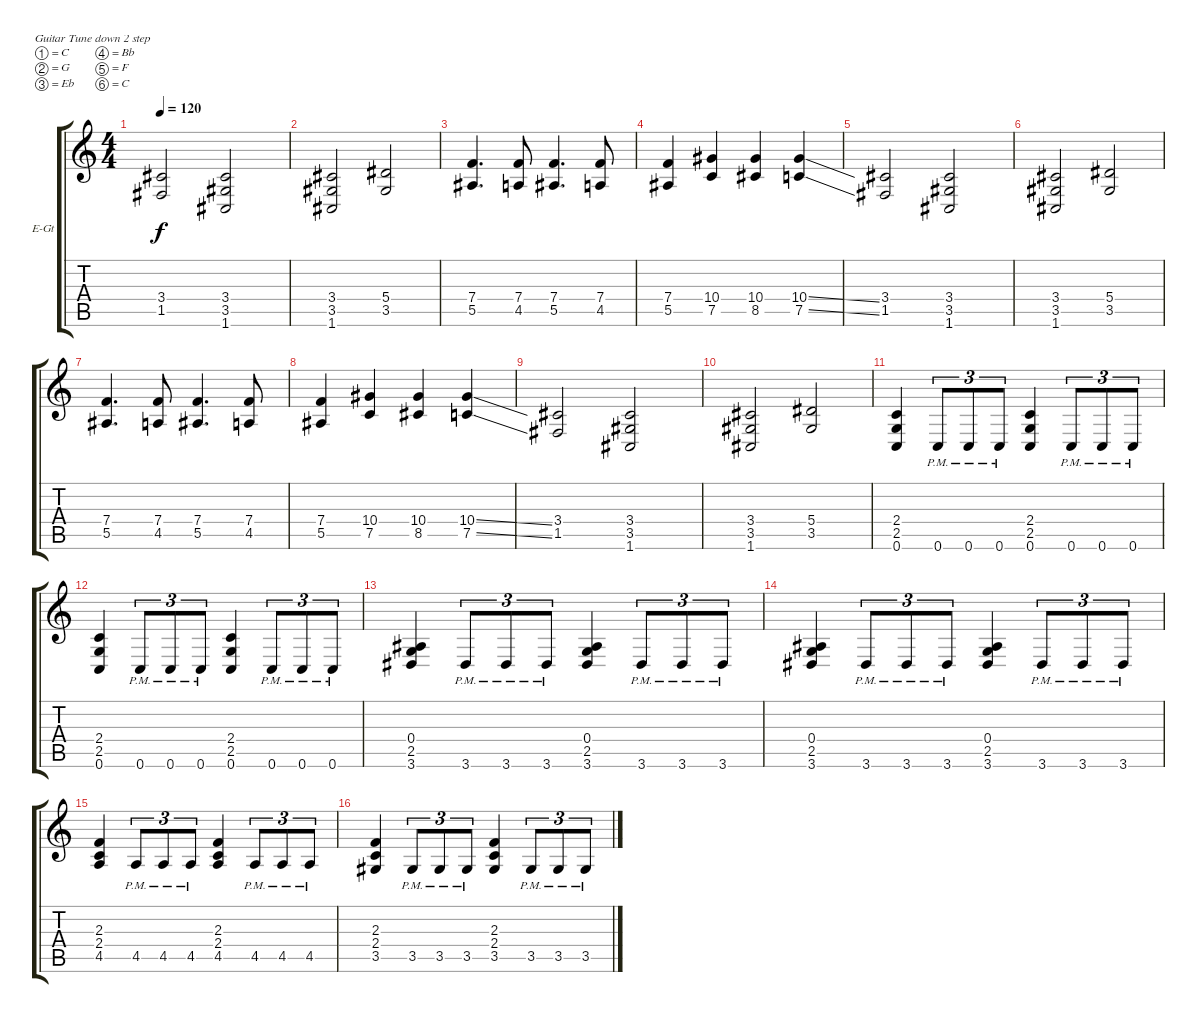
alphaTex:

\bracketExtendMode groupsimilarinstruments
\firstSystemTrackNameOrientation horizontal
\otherSystemsTrackNameOrientation horizontal
\track ("Electric Guitar 1" "E-Gt") {instrument distortionguitar}
\staff {score tabs}
\tuning (C4 G3 Eb3 Bb2 F2 C2)
\ts (4 4)
\tempo 120
\clef g2
\ks c
(1.5 3.4).2{dy f} (1.6 3.5 3.4).2 |
(1.6 3.5 3.4).2 (3.5 5.4).2 |
(5.5 7.4).4{d} (4.5 7.4).8 (5.5 7.4).4{d} (4.5 7.4).8 |
(5.5 7.4).4 (10.4 7.5).4 (8.5 10.4).4 (7.5{ss} 10.4{ss}).4 |
(1.5 3.4).2 (1.6 3.5 3.4).2 |
(1.6 3.5 3.4).2 (3.5 5.4).2 |
(5.5 7.4).4{d} (4.5 7.4).8 (5.5 7.4).4{d} (4.5 7.4).8 |
(5.5 7.4).4 (10.4 7.5).4 (8.5 10.4).4 (7.5{ss} 10.4{ss}).4 |
(1.5 3.4).2 (1.6 3.5 3.4).2 |
(1.6 3.5 3.4).2 (3.5 5.4).2 |
(0.6 2.5 2.4).4 0.6{pm}.8{tu (3 2)} 0.6{pm}.8{tu (3 2)} 0.6{pm}.8{tu (3 2)} (0.6 2.5 2.4).4 0.6{pm}.8{tu (3 2)} 0.6{pm}.8{tu (3 2)} 0.6{pm}.8{tu (3 2)} |
(0.6 2.5 2.4).4 0.6{pm}.8{tu (3 2)} 0.6{pm}.8{tu (3 2)} 0.6{pm}.8{tu (3 2)} (0.6 2.5 2.4).4 0.6{pm}.8{tu (3 2)} 0.6{pm}.8{tu (3 2)} 0.6{pm}.8{tu (3 2)} |
(3.6 2.5 0.4).4 3.6{pm}.8{tu (3 2)} 3.6{pm}.8{tu (3 2)} 3.6{pm}.8{tu (3 2)} (3.6 2.5 0.4).4 3.6{pm}.8{tu (3 2)} 3.6{pm}.8{tu (3 2)} 3.6{pm}.8{tu (3 2)} |
(3.6 2.5 0.4).4 3.6{pm}.8{tu (3 2)} 3.6{pm}.8{tu (3 2)} 3.6{pm}.8{tu (3 2)} (3.6 2.5 0.4).4 3.6{pm}.8{tu (3 2)} 3.6{pm}.8{tu (3 2)} 3.6{pm}.8{tu (3 2)} |
(4.5 2.4 2.3).4 4.5{pm}.8{tu (3 2)} 4.5{pm}.8{tu (3 2)} 4.5{pm}.8{tu (3 2)} (4.5 2.4 2.3).4 4.5{pm}.8{tu (3 2)} 4.5{pm}.8{tu (3 2)} 4.5{pm}.8{tu (3 2)} |
(3.5 2.4 2.3).4 3.5{pm}.8{tu (3 2)} 3.5{pm}.8{tu (3 2)} 3.5{pm}.8{tu (3 2)} (3.5 2.4 2.3).4 3.5{pm}.8{tu (3 2)} 3.5{pm}.8{tu (3 2)} 3.5{pm}.8{tu (3 2)}
